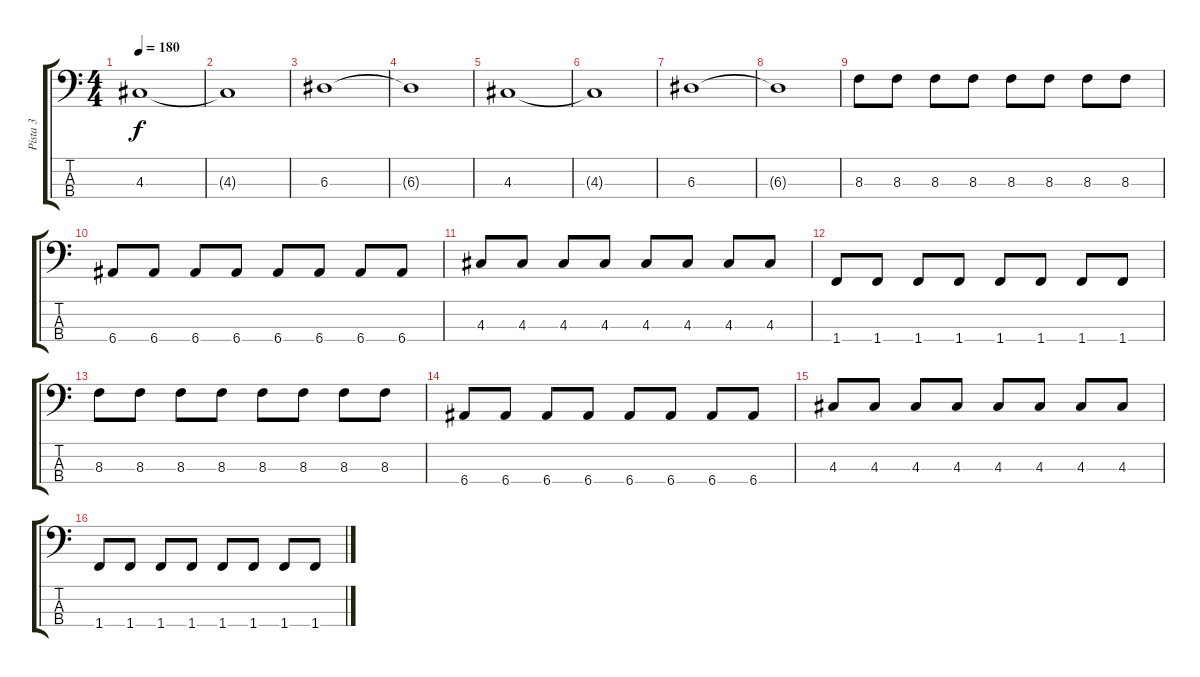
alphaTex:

\track ("Pista 3" "Pista 3") {instrument electricbasspick}
\staff {score tabs}
\tuning (G2 D2 A1 E1) {hide}
\ts (4 4)
\tempo 180
\clef f4
\ks c
4.3.1{dy f} |
4.3{t}.1 |
6.3.1 |
6.3{t}.1 |
4.3.1 |
4.3{t}.1 |
6.3.1 |
6.3{t}.1 |
8.3.8 8.3.8 8.3.8 8.3.8 8.3.8 8.3.8 8.3.8 8.3.8 |
6.4.8 6.4.8 6.4.8 6.4.8 6.4.8 6.4.8 6.4.8 6.4.8 |
4.3.8 4.3.8 4.3.8 4.3.8 4.3.8 4.3.8 4.3.8 4.3.8 |
1.4.8 1.4.8 1.4.8 1.4.8 1.4.8 1.4.8 1.4.8 1.4.8 |
8.3.8 8.3.8 8.3.8 8.3.8 8.3.8 8.3.8 8.3.8 8.3.8 |
6.4.8 6.4.8 6.4.8 6.4.8 6.4.8 6.4.8 6.4.8 6.4.8 |
4.3.8 4.3.8 4.3.8 4.3.8 4.3.8 4.3.8 4.3.8 4.3.8 |
1.4.8 1.4.8 1.4.8 1.4.8 1.4.8 1.4.8 1.4.8 1.4.8
